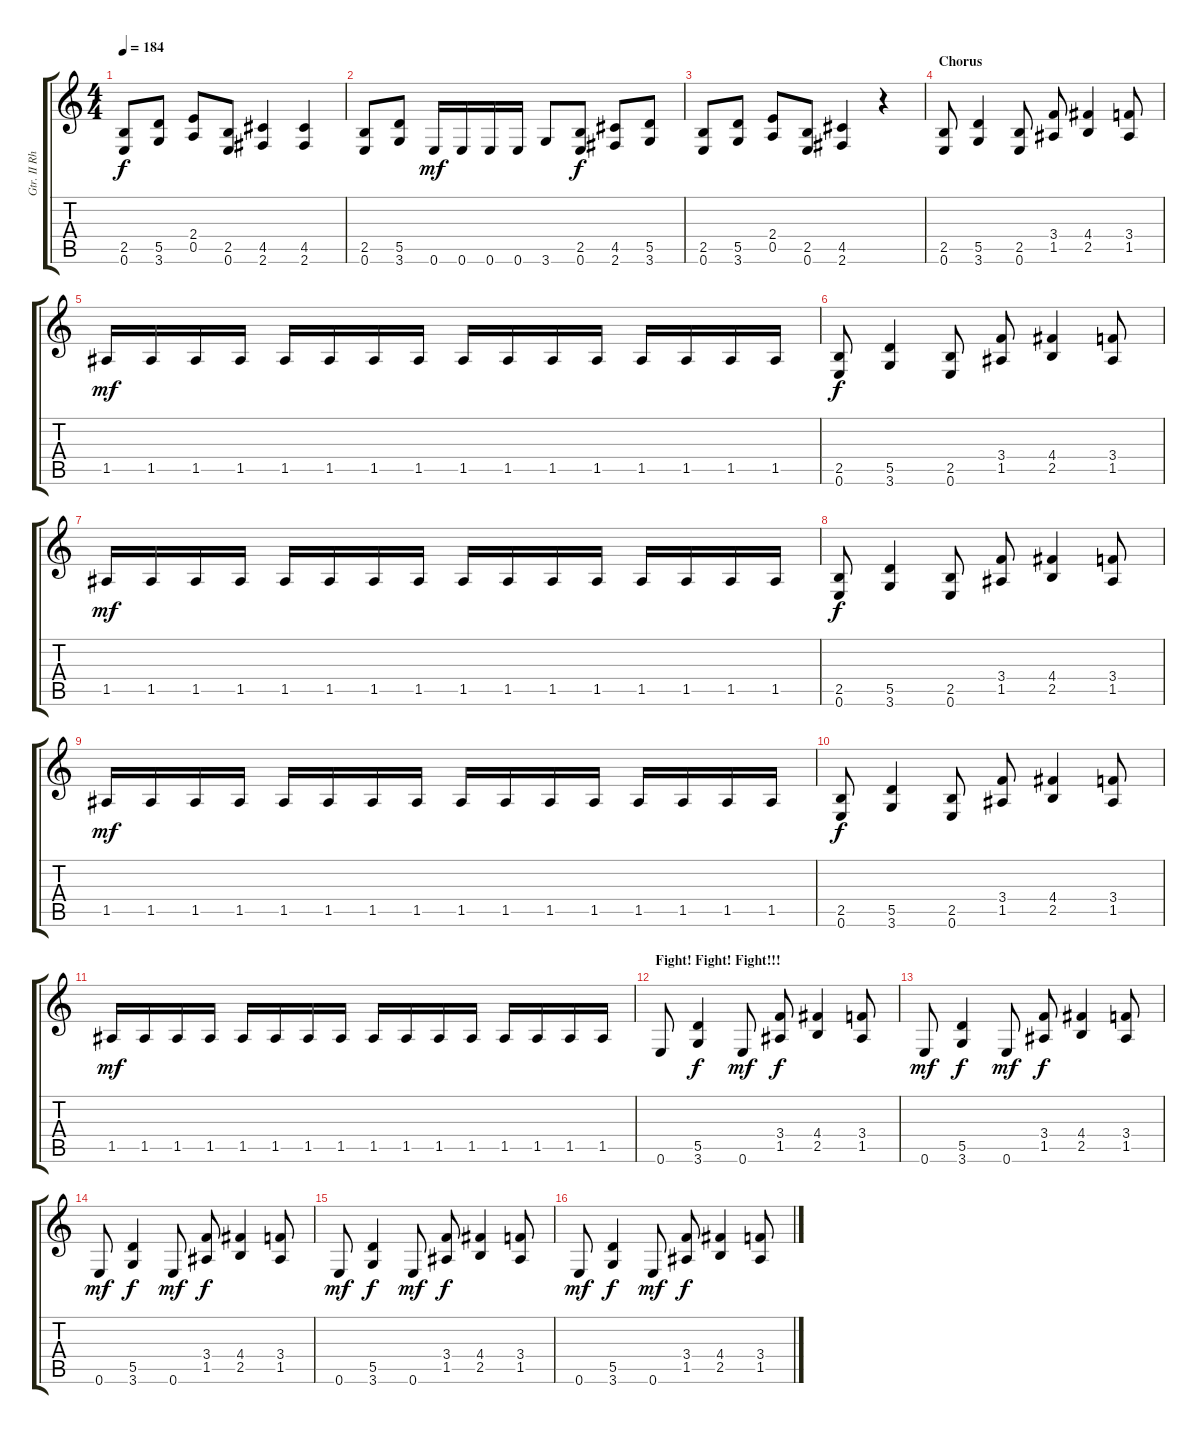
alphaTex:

\track ("Gtr. II Rhytm" "Gtr. II Rh") {instrument distortionguitar}
\staff {score tabs}
\tuning (E4 B3 G3 D3 A2 E2) {hide}
\ts (4 4)
\tempo 184
\clef g2
\ks c
(2.5 0.6).8{dy f} (5.5 3.6).8 (2.4 0.5).8 (2.5 0.6).8 (4.5 2.6).4 (4.5 2.6).4 |
(2.5 0.6).8 (5.5 3.6).8 0.6.16{dy mf} 0.6.16 0.6.16 0.6.16 3.6.8 (2.5 0.6).8{dy f} (4.5 2.6).8 (5.5 3.6).8 |
(2.5 0.6).8 (5.5 3.6).8 (2.4 0.5).8 (2.5 0.6).8 (4.5 2.6).4 r.4 |
\section ("" "Chorus")
(2.5 0.6).8 (5.5 3.6).4 (2.5 0.6).8 (3.4 1.5).8 (4.4 2.5).4 (3.4 1.5).8 |
1.5.16{dy mf} 1.5.16 1.5.16 1.5.16 1.5.16 1.5.16 1.5.16 1.5.16 1.5.16 1.5.16 1.5.16 1.5.16 1.5.16 1.5.16 1.5.16 1.5.16 |
(2.5 0.6).8{dy f} (5.5 3.6).4 (2.5 0.6).8 (3.4 1.5).8 (4.4 2.5).4 (3.4 1.5).8 |
1.5.16{dy mf} 1.5.16 1.5.16 1.5.16 1.5.16 1.5.16 1.5.16 1.5.16 1.5.16 1.5.16 1.5.16 1.5.16 1.5.16 1.5.16 1.5.16 1.5.16 |
(2.5 0.6).8{dy f} (5.5 3.6).4 (2.5 0.6).8 (3.4 1.5).8 (4.4 2.5).4 (3.4 1.5).8 |
1.5.16{dy mf} 1.5.16 1.5.16 1.5.16 1.5.16 1.5.16 1.5.16 1.5.16 1.5.16 1.5.16 1.5.16 1.5.16 1.5.16 1.5.16 1.5.16 1.5.16 |
(2.5 0.6).8{dy f} (5.5 3.6).4 (2.5 0.6).8 (3.4 1.5).8 (4.4 2.5).4 (3.4 1.5).8 |
1.5.16{dy mf} 1.5.16 1.5.16 1.5.16 1.5.16 1.5.16 1.5.16 1.5.16 1.5.16 1.5.16 1.5.16 1.5.16 1.5.16 1.5.16 1.5.16 1.5.16 |
\section ("" "Fight! Fight! Fight!!!")
0.6.8 (5.5 3.6).4{dy f} 0.6.8{dy mf} (3.4 1.5).8{dy f} (4.4 2.5).4 (3.4 1.5).8 |
0.6.8{dy mf} (5.5 3.6).4{dy f} 0.6.8{dy mf} (3.4 1.5).8{dy f} (4.4 2.5).4 (3.4 1.5).8 |
0.6.8{dy mf} (5.5 3.6).4{dy f} 0.6.8{dy mf} (3.4 1.5).8{dy f} (4.4 2.5).4 (3.4 1.5).8 |
0.6.8{dy mf} (5.5 3.6).4{dy f} 0.6.8{dy mf} (3.4 1.5).8{dy f} (4.4 2.5).4 (3.4 1.5).8 |
0.6.8{dy mf} (5.5 3.6).4{dy f} 0.6.8{dy mf} (3.4 1.5).8{dy f} (4.4 2.5).4 (3.4 1.5).8
